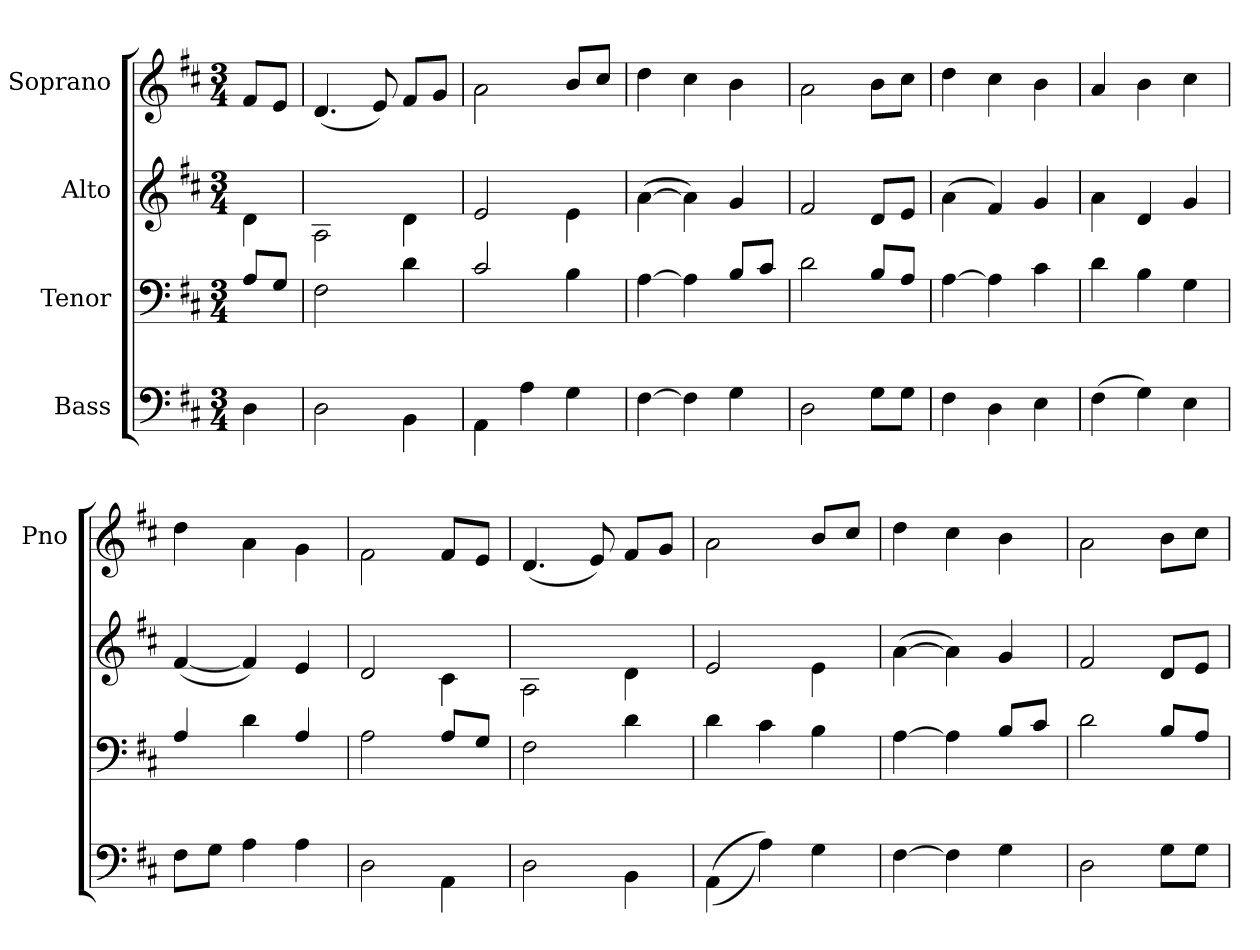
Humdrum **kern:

**kern	**kern	**kern	**kern
*part4	*part3	*part2	*part1
*staff4	*staff3	*staff2	*staff1
*I"Bass	*I"Tenor	*I"Alto	*I"Soprano
*	*	*	*I'Pno
*clefF4	*clefF4	*clefG2	*clefG2
*k[f#c#]	*k[f#c#]	*k[f#c#]	*k[f#c#]
*D:	*D:	*D:	*D:
*M3/4	*M3/4	*M3/4	*M3/4
=	=	=	=
4D\	8A/L	4d\	8f#/L
.	8G/J	.	8e/J
=	=	=	=
2D\	2F#\	2A\	(>4.d/
.	.	.	8e/)
4BB\	4d\	4d\	8f#/L
.	.	.	8g/J
=	=	=	=
4AA\	2c#/	2e/	2a\
4A\	.	.	.
4G\	4B\	4e\	8b/L
.	.	.	8cc#/J
=	=	=	=
[4F#\	[4A\	(>[4a\	4dd\
4F#\]	4A\]	4a\])	4cc#\
4G\	8B/L	4g/	4b\
.	8c#/J	.	.
=	=	=	=
2D\	2d\	2f#/	2a\
8G\L	8B/L	8d/L	8b\L
8G\J	8A/J	8e/J	8cc#\J
=	=	=	=
4F#\	[4A\	(>4a\	4dd\
4D\	4A\]	4f#/)	4cc#\
4E\	4c#\	4g/	4b\
=	=	=	=
(<4F#\	4d\	4a\	4a/
4G\))	4B\	((4d/	4b\
4E\	4G\	4g/	4cc#\
=	=	=	=
8F#\L	(>4A/	(>[4f#/	4dd\
8G\J	.	.	.
(4A\	4d\	4f#/])	4a\
4A\	4A/	4e/	4g\
=	=	=	=
2D\	2A\	2d/	2f#\
4AA\	8A/L	4c#\	8f#/L
.	8G/J	.	8e/J
=	=	=	=
2D\	2F#\	2A\	(>4.d/
.	.	.	8e/)
4BB\	4d\	4d\	8f#/L
.	.	.	8g/J
=	=	=	=
(<(>4AA\	4d\	2e/	2a\
4A\))	4c#\	.	.
4G\	4B\	4e\	8b/L
.	.	.	8cc#/J
=	=	=	=
[4F#\	[4A\	(>[4a\	4dd\
4F#\]	4A\]	4a\])	4cc#\
4G\	8B/L	4g/	4b\
.	8c#/J	.	.
=	=	=	=
2D\	2d\	2f#/	2a\
8G\L	8B/L	8d/L	8b\L
8G\J	8A/J	8e/J	8cc#\J
=	=	=	=
*-	*-	*-	*-
